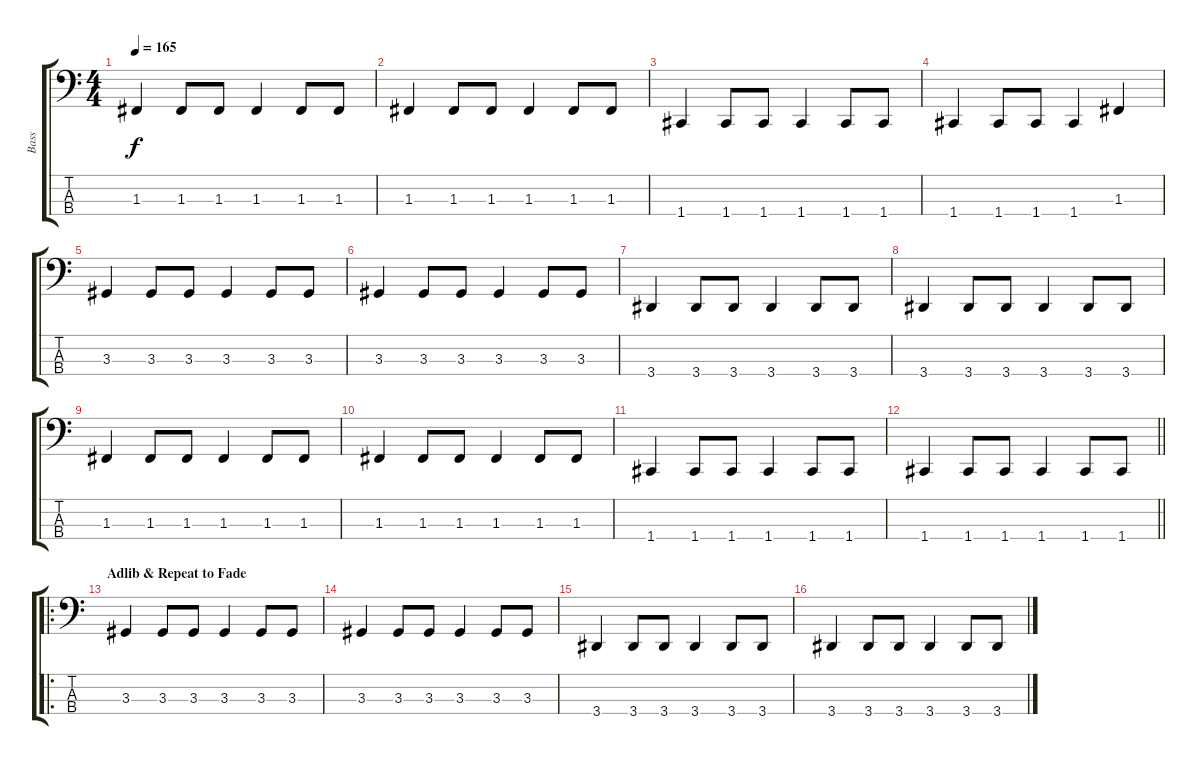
\track ("Bass" "Bass") {instrument electricbasspick}
\staff {score tabs}
\tuning (Eb2 Bb1 F1 C1) {hide}
\ts (4 4)
\tempo 165
\clef f4
\ks c
1.3.4{dy f} 1.3.8 1.3.8 1.3.4 1.3.8 1.3.8 |
1.3.4 1.3.8 1.3.8 1.3.4 1.3.8 1.3.8 |
1.4.4 1.4.8 1.4.8 1.4.4 1.4.8 1.4.8 |
1.4.4 1.4.8 1.4.8 1.4.4 1.3.4 |
3.3.4 3.3.8 3.3.8 3.3.4 3.3.8 3.3.8 |
3.3.4 3.3.8 3.3.8 3.3.4 3.3.8 3.3.8 |
3.4.4 3.4.8 3.4.8 3.4.4 3.4.8 3.4.8 |
3.4.4 3.4.8 3.4.8 3.4.4 3.4.8 3.4.8 |
1.3.4 1.3.8 1.3.8 1.3.4 1.3.8 1.3.8 |
1.3.4 1.3.8 1.3.8 1.3.4 1.3.8 1.3.8 |
1.4.4 1.4.8 1.4.8 1.4.4 1.4.8 1.4.8 |
\barLineRight lightlight
1.4.4 1.4.8 1.4.8 1.4.4 1.4.8 1.4.8 |
\ro
\section ("" "Adlib & Repeat to Fade")
3.3.4 3.3.8 3.3.8 3.3.4 3.3.8 3.3.8 |
3.3.4 3.3.8 3.3.8 3.3.4 3.3.8 3.3.8 |
3.4.4 3.4.8 3.4.8 3.4.4 3.4.8 3.4.8 |
3.4.4 3.4.8 3.4.8 3.4.4 3.4.8 3.4.8
